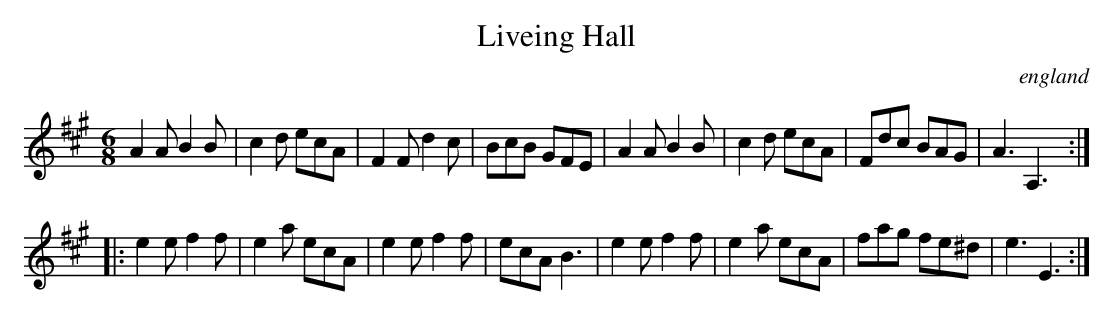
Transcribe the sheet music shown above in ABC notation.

X:1
T:Liveing Hall
O:england
M:6/8
K:A
A2A B2B|c2d ecA|F2F d2c|BcB GFE|\
A2A B2B|c2d ecA|Fdc BAG|A3A,3:|
|:e2e f2f|e2a ecA|e2e f2f|ecA B3|\
e2e f2f|e2a ecA|fag fe^d|e3 E3:|
